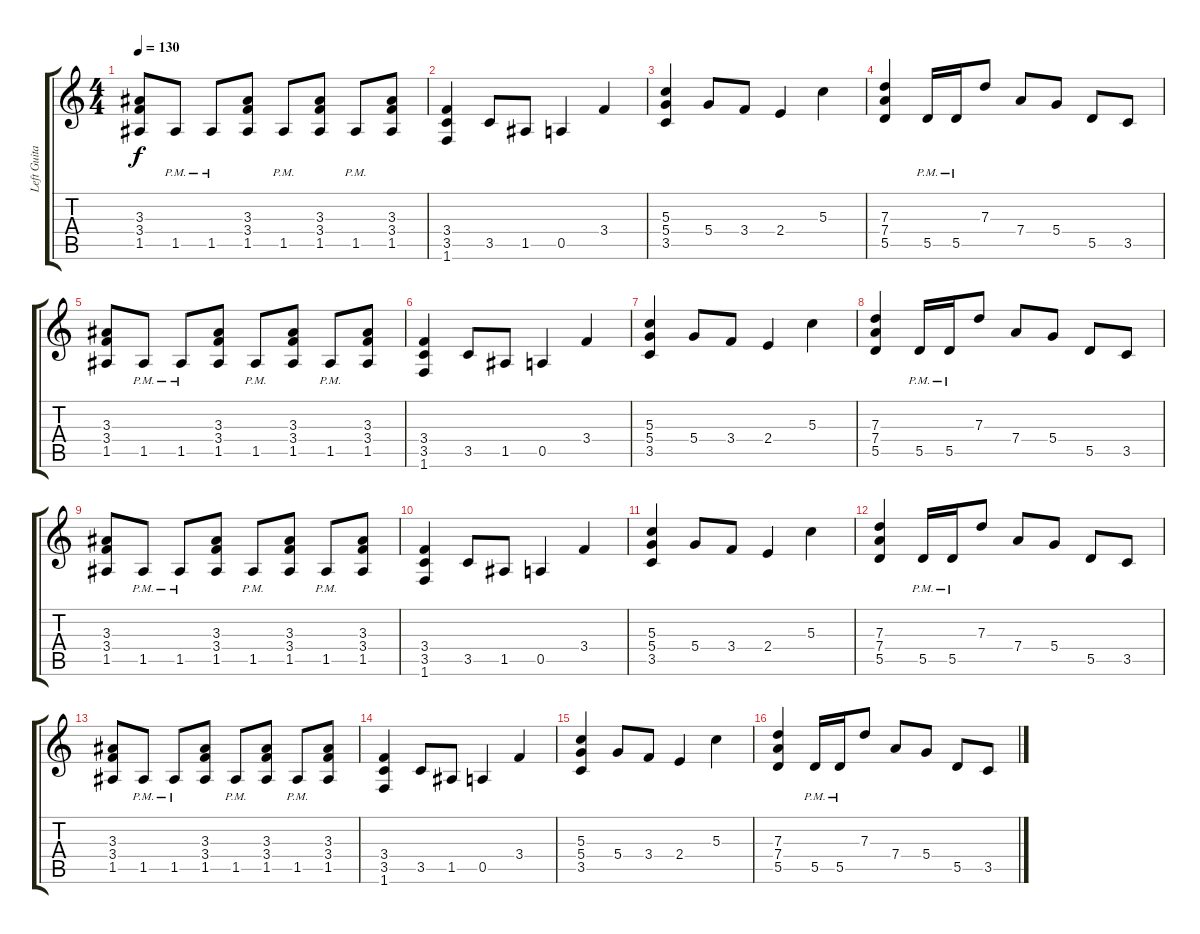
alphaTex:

\track ("Left Guitar" "Left Guita") {instrument overdrivenguitar}
\staff {score tabs}
\tuning (E4 B3 G3 D3 A2 E2) {hide}
\ts (4 4)
\tempo 130
\clef g2
\ks c
(3.3 3.4 1.5).8{dy f} 1.5{pm}.8 1.5{pm}.8 (3.3 3.4 1.5).8 1.5{pm}.8 (3.3 3.4 1.5).8 1.5{pm}.8 (3.3 3.4 1.5).8 |
(3.4 3.5 1.6).4 3.5.8 1.5.8 0.5.4 3.4.4 |
(5.3 5.4 3.5).4 5.4.8 3.4.8 2.4.4 5.3.4 |
(7.3 7.4 5.5).4 5.5{pm}.16 5.5{pm}.16 7.3.8 7.4.8 5.4.8 5.5.8 3.5.8 |
(3.3 3.4 1.5).8 1.5{pm}.8 1.5{pm}.8 (3.3 3.4 1.5).8 1.5{pm}.8 (3.3 3.4 1.5).8 1.5{pm}.8 (3.3 3.4 1.5).8 |
(3.4 3.5 1.6).4 3.5.8 1.5.8 0.5.4 3.4.4 |
(5.3 5.4 3.5).4 5.4.8 3.4.8 2.4.4 5.3.4 |
(7.3 7.4 5.5).4 5.5{pm}.16 5.5{pm}.16 7.3.8 7.4.8 5.4.8 5.5.8 3.5.8 |
(3.3 3.4 1.5).8 1.5{pm}.8 1.5{pm}.8 (3.3 3.4 1.5).8 1.5{pm}.8 (3.3 3.4 1.5).8 1.5{pm}.8 (3.3 3.4 1.5).8 |
(3.4 3.5 1.6).4 3.5.8 1.5.8 0.5.4 3.4.4 |
(5.3 5.4 3.5).4 5.4.8 3.4.8 2.4.4 5.3.4 |
(7.3 7.4 5.5).4 5.5{pm}.16 5.5{pm}.16 7.3.8 7.4.8 5.4.8 5.5.8 3.5.8 |
(3.3 3.4 1.5).8 1.5{pm}.8 1.5{pm}.8 (3.3 3.4 1.5).8 1.5{pm}.8 (3.3 3.4 1.5).8 1.5{pm}.8 (3.3 3.4 1.5).8 |
(3.4 3.5 1.6).4 3.5.8 1.5.8 0.5.4 3.4.4 |
(5.3 5.4 3.5).4 5.4.8 3.4.8 2.4.4 5.3.4 |
(7.3 7.4 5.5).4 5.5{pm}.16 5.5{pm}.16 7.3.8 7.4.8 5.4.8 5.5.8 3.5.8
